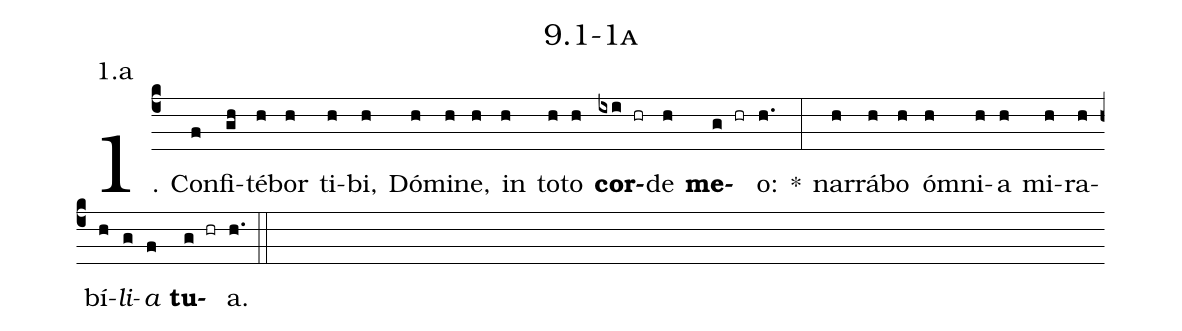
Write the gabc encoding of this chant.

name: 9.1-1a;
annotation: 1.a;
%%
(c4)1. Con(f)fi(gh)té(h)bor(h) ti(h)bi,(h) Dó(h)mi(h)ne,(h) in(h) to(h)to(h) <b>cor</b>(ixi hr)de(h) <b>me</b>(g hr)o:(h.) *(:) nar(h)rá(h)bo(h) óm(h)ni(h)a(h) mi(h)ra(h)bí(h)<i>li</i>(g)<i>a</i>(f) <b>tu</b>(g hr)a.(h.) (::)
